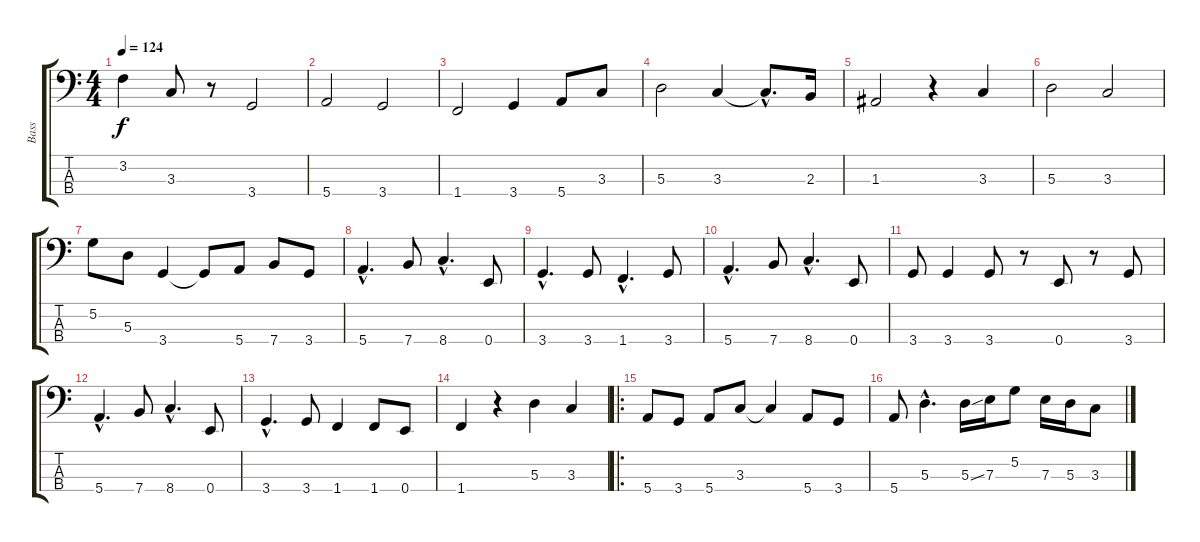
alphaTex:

\track ("Bass" "Bass") {instrument electricbassfinger}
\staff {score tabs}
\tuning (G2 D2 A1 E1) {hide}
\ts (4 4)
\tempo 124
\clef f4
\ks c
3.2.4{dy f} 3.3.8 r.8 3.4.2 |
5.4.2 3.4.2 |
1.4.2 3.4.4 5.4.8 3.3.8 |
5.3.2 3.3.4 3.3{hac t}.8{d} 2.3.16 |
1.3.2 r.4 3.3.4 |
5.3.2 3.3.2 |
5.2.8 5.3.8 3.4.4 3.4{t}.8 5.4.8 7.4.8 3.4.8 |
5.4{hac}.4{d} 7.4.8 8.4{hac}.4{d} 0.4.8 |
3.4{hac}.4{d} 3.4.8 1.4{hac}.4{d} 3.4.8 |
5.4{hac}.4{d} 7.4.8 8.4{hac}.4{d} 0.4.8 |
3.4.8 3.4.4 3.4.8 r.8 0.4.8 r.8 3.4.8 |
5.4{hac}.4{d} 7.4.8 8.4{hac}.4{d} 0.4.8 |
3.4{hac}.4{d} 3.4.8 1.4.4 1.4.8 0.4.8 |
1.4.4 r.4 5.3.4 3.3.4 |
\ro
5.4.8 3.4.8 5.4.8 3.3.8 3.3{t}.4 5.4.8 3.4.8 |
5.4.8 5.3{hac}.4{d} 5.3{ss}.16 7.3.16 5.2.8 7.3.16 5.3.16 3.3.8
